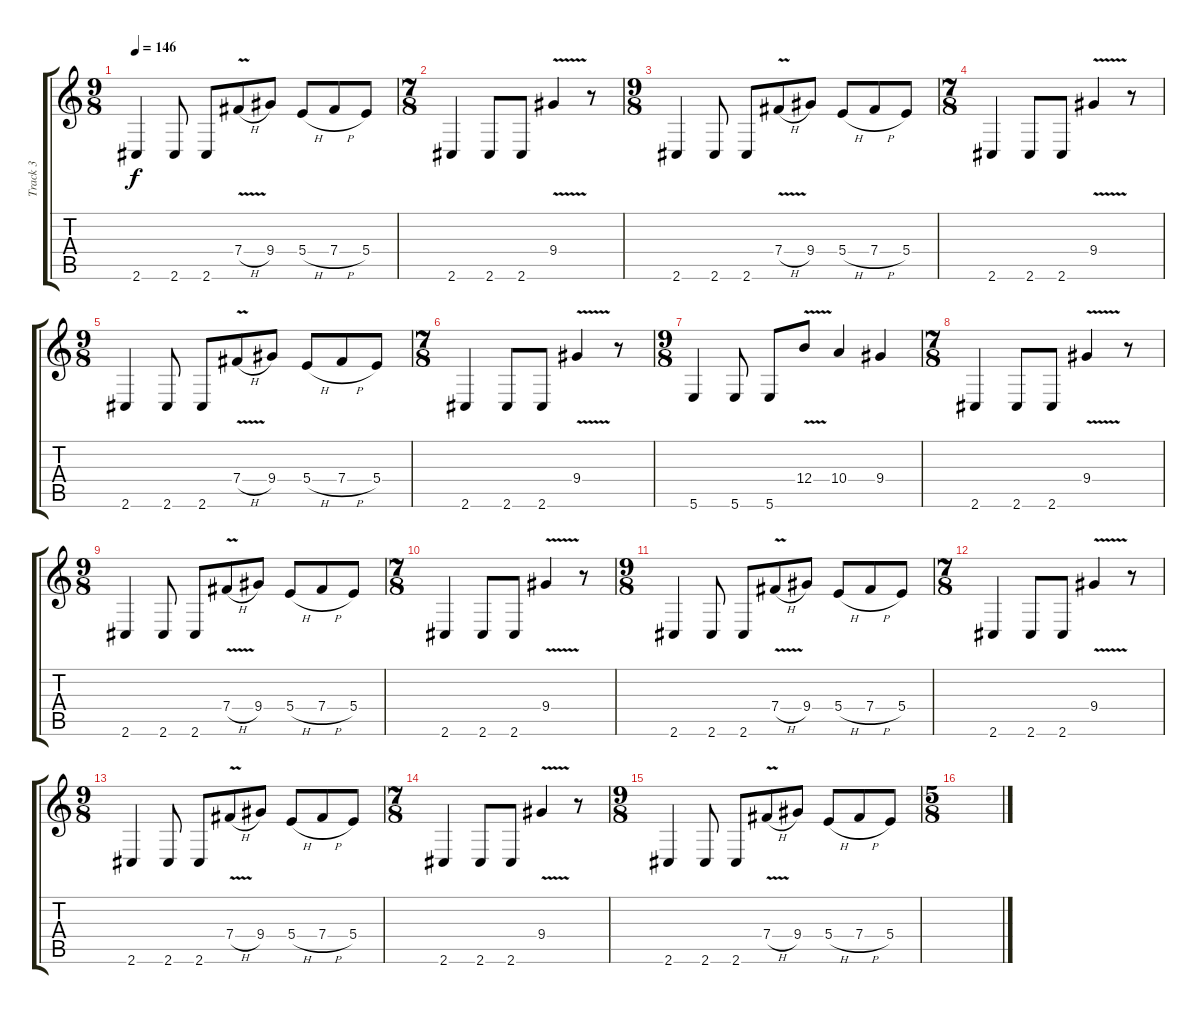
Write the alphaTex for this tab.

\track ("Track 3" "Track 3") {instrument distortionguitar}
\staff {score tabs}
\tuning (E4 B3 G3 B2 Gb2 B1) {hide}
\ts (9 8)
\tempo 146
\clef g2
\ks c
2.6.4{dy f} 2.6.8 2.6.8 7.4{v h}.8 9.4.8 5.4{h}.8 7.4{h}.8 5.4.8 |
\ts (7 8)
2.6.4 2.6.8 2.6.8 9.4{v}.4 r.8 |
\ts (9 8)
2.6.4 2.6.8 2.6.8 7.4{v h}.8 9.4.8 5.4{h}.8 7.4{h}.8 5.4.8 |
\ts (7 8)
2.6.4 2.6.8 2.6.8 9.4{v}.4 r.8 |
\ts (9 8)
2.6.4 2.6.8 2.6.8 7.4{v h}.8 9.4.8 5.4{h}.8 7.4{h}.8 5.4.8 |
\ts (7 8)
2.6.4 2.6.8 2.6.8 9.4{v}.4 r.8 |
\ts (9 8)
5.6.4 5.6.8 5.6.8 12.4{v}.8 10.4.4 9.4.4 |
\ts (7 8)
2.6.4 2.6.8 2.6.8 9.4{v}.4 r.8 |
\ts (9 8)
2.6.4 2.6.8 2.6.8 7.4{v h}.8 9.4.8 5.4{h}.8 7.4{h}.8 5.4.8 |
\ts (7 8)
2.6.4 2.6.8 2.6.8 9.4{v}.4 r.8 |
\ts (9 8)
2.6.4 2.6.8 2.6.8 7.4{v h}.8 9.4.8 5.4{h}.8 7.4{h}.8 5.4.8 |
\ts (7 8)
2.6.4 2.6.8 2.6.8 9.4{v}.4 r.8 |
\ts (9 8)
2.6.4 2.6.8 2.6.8 7.4{v h}.8 9.4.8 5.4{h}.8 7.4{h}.8 5.4.8 |
\ts (7 8)
2.6.4 2.6.8 2.6.8 9.4{v}.4 r.8 |
\ts (9 8)
2.6.4 2.6.8 2.6.8 7.4{v h}.8 9.4.8 5.4{h}.8 7.4{h}.8 5.4.8 |
\ts (5 8)
